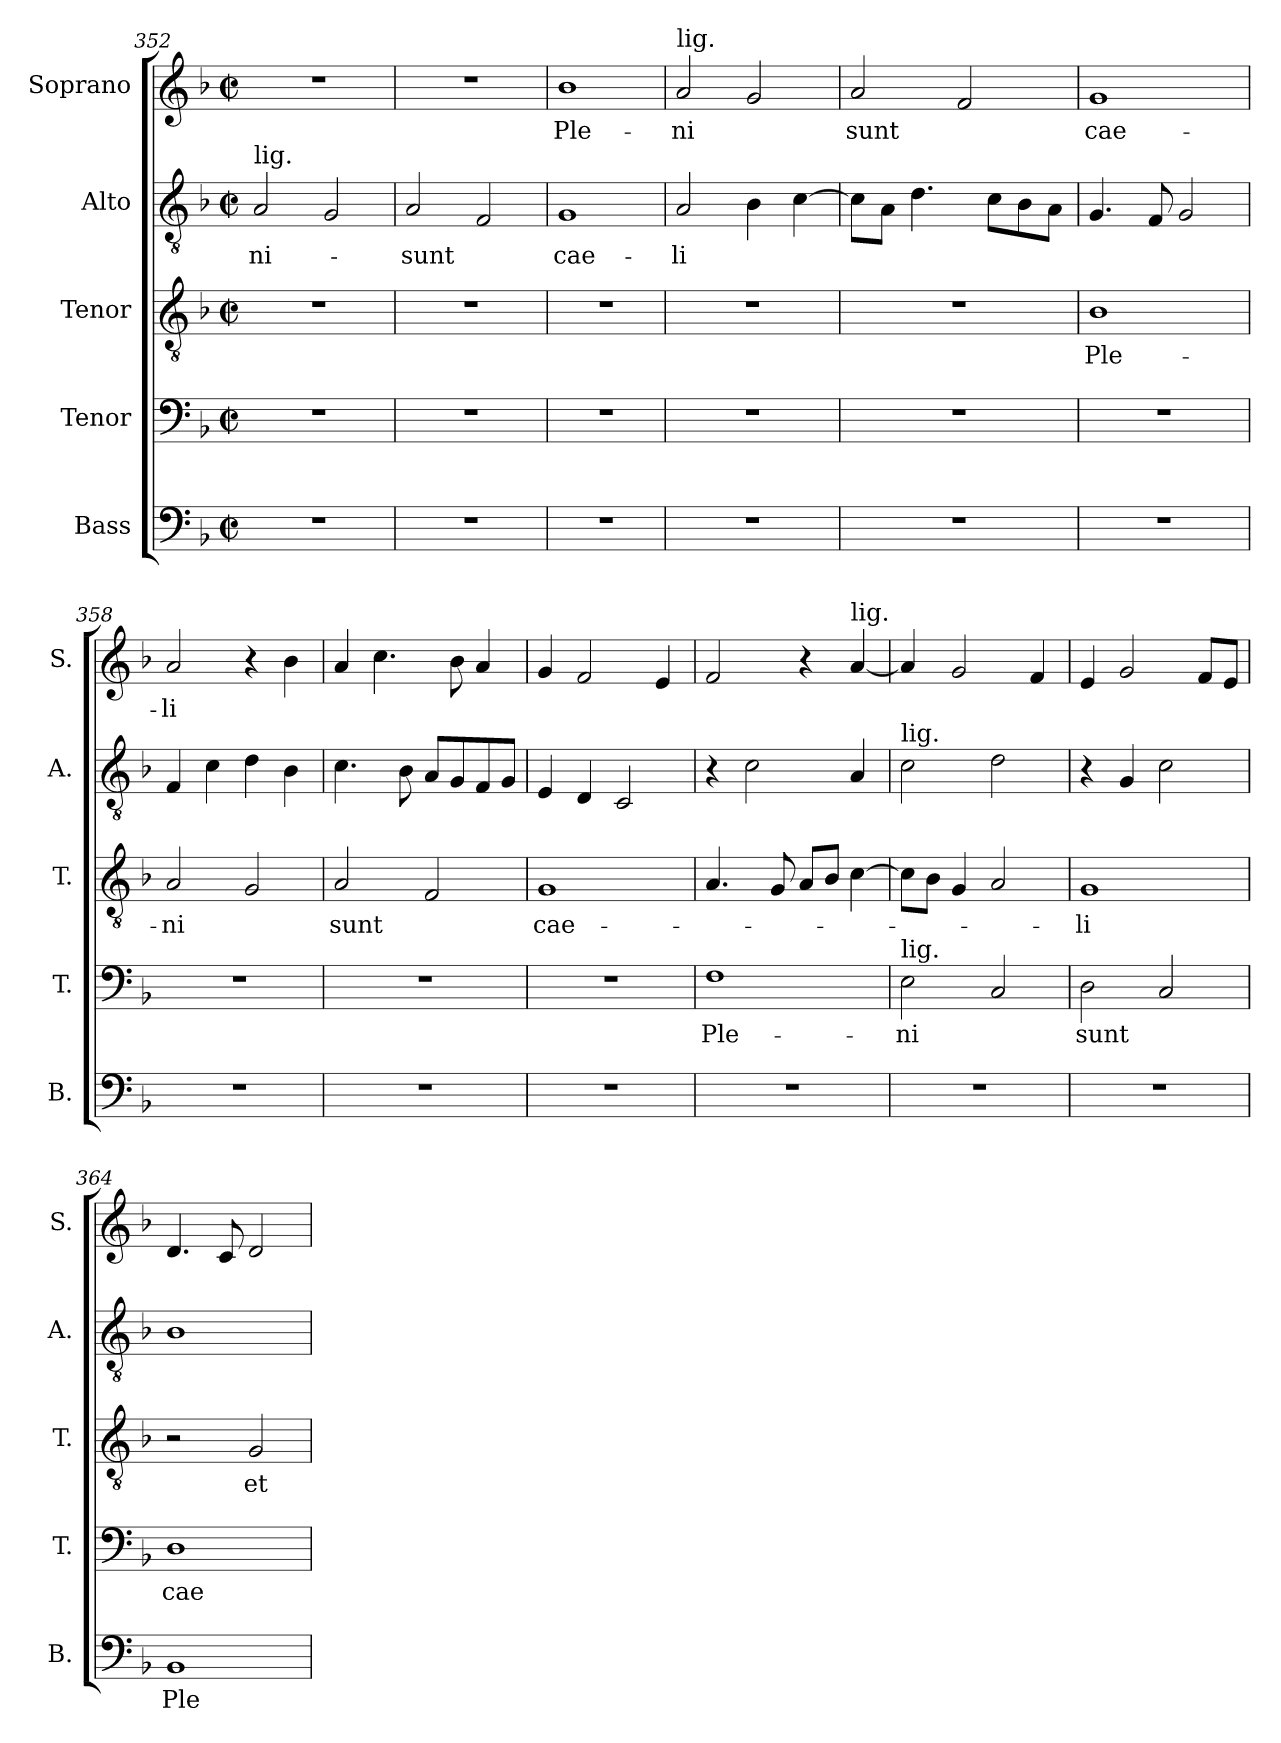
**kern	**text	**kern	**text	**kern	**text	**kern	**text	**kern	**text
*part5	*part5	*part4	*part4	*part3	*part3	*part2	*part2	*part1	*part1
*staff5	*staff5	*staff4	*staff4	*staff3	*staff3	*staff2	*staff2	*staff1	*staff1
*I"Bass	*	*I"Tenor	*	*I"Tenor	*	*I"Alto	*	*I"Soprano	*
*I'B.	*	*I'T.	*	*I'T.	*	*I'A.	*	*I'S.	*
*clefF4	*	*clefF4	*	*clefGv2	*	*clefGv2	*	*clefG2	*
*k[b-]	*	*k[b-]	*	*k[b-]	*	*k[b-]	*	*k[b-]	*
*M2/2	*	*M2/2	*	*M2/2	*	*M2/2	*	*M2/2	*
*met(c|)	*	*met(c|)	*	*met(c|)	*	*met(c|)	*	*met(c|)	*
=352	=352	=352	=352	=352	=352	=352	=352	=352	=352
!	!	!	!	!	!	!LO:TX:a:t=lig.	!	!	!
!	!	!	!	!	!	!	!LO:LY:b	!	!
1r	.	1r	.	1r	.	2A/	-ni-	1r	.
.	.	.	.	.	.	2G/	.	.	.
=353	=353	=353	=353	=353	=353	=353	=353	=353	=353
!	!	!	!	!	!	!	!LO:LY:b	!	!
1r	.	1r	.	1r	.	2A/	sunt	1r	.
.	.	.	.	.	.	2F/	.	.	.
=354	=354	=354	=354	=354	=354	=354	=354	=354	=354
!	!	!	!	!	!	!	!LO:LY:b	!	!LO:LY:b
1r	.	1r	.	1r	.	1G	cae-	1b-	Ple-
=355	=355	=355	=355	=355	=355	=355	=355	=355	=355
!	!	!	!	!	!	!	!	!LO:TX:a:t=lig.	!
!	!	!	!	!	!	!	!LO:LY:b	!	!LO:LY:b
1r	.	1r	.	1r	.	2A/	-li	2a/	-ni
.	.	.	.	.	.	4B-\	.	2g/	.
.	.	.	.	.	.	[4c\	.	.	.
!!LO:LB:g=z
=356	=356	=356	=356	=356	=356	=356	=356	=356	=356
!	!	!	!	!	!	!	!	!	!LO:LY:b
1r	.	1r	.	1r	.	8c\L]	.	2a/	-sunt
.	.	.	.	.	.	8A\J	.	.	.
.	.	.	.	.	.	4.d\	.	.	.
.	.	.	.	.	.	.	.	2f/	.
.	.	.	.	.	.	8c\L	.	.	.
.	.	.	.	.	.	8B-\	.	.	.
.	.	.	.	.	.	8A\J	.	.	.
=357	=357	=357	=357	=357	=357	=357	=357	=357	=357
!	!	!	!	!	!LO:LY:b	!	!	!	!LO:LY:b
1r	.	1r	.	1B-	Ple-	4.G/	.	1g	cae-
.	.	.	.	.	.	8F/	.	.	.
.	.	.	.	.	.	2G/	.	.	.
=358	=358	=358	=358	=358	=358	=358	=358	=358	=358
!	!	!	!	!	!LO:LY:b	!	!	!	!LO:LY:b
1r	.	1r	.	2A/	-ni	4F/	.	2a/	-li
.	.	.	.	.	.	4c\	.	.	.
.	.	.	.	2G/	.	4d\	.	4r	.
.	.	.	.	.	.	4B-\	.	4b-\	.
=359	=359	=359	=359	=359	=359	=359	=359	=359	=359
!	!	!	!	!	!LO:LY:b	!	!	!	!
1r	.	1r	.	2A/	sunt	4.c\	.	4a/	.
.	.	.	.	.	.	.	.	4.cc\	.
.	.	.	.	.	.	8B-\	.	.	.
.	.	.	.	2F/	.	8A/L	.	.	.
.	.	.	.	.	.	8G/	.	8b-\	.
.	.	.	.	.	.	8F/	.	4a/	.
.	.	.	.	.	.	8G/J	.	.	.
=360	=360	=360	=360	=360	=360	=360	=360	=360	=360
!	!	!	!	!	!LO:LY:b	!	!	!	!
1r	.	1r	.	1G	cae-	4E/	.	4g/	.
.	.	.	.	.	.	4D/	.	2f/	.
.	.	.	.	.	.	2C/	.	.	.
.	.	.	.	.	.	.	.	4e/	.
=361	=361	=361	=361	=361	=361	=361	=361	=361	=361
!	!	!	!LO:LY:b	!	!	!	!	!	!
1r	.	1F	Ple-	4.A/	.	4r	.	2f/	.
.	.	.	.	.	.	2c\	.	.	.
.	.	.	.	8G/	.	.	.	.	.
.	.	.	.	8A/L	.	.	.	4r	.
.	.	.	.	8B-/J	.	.	.	.	.
!	!	!	!	!	!	!	!	!LO:TX:a:t=lig.	!
.	.	.	.	[4c\	.	4A/	.	[4a/	.
!!LO:PB:g=z
=362	=362	=362	=362	=362	=362	=362	=362	=362	=362
!	!	!	!	!	!	!LO:TX:a:t=lig.	!	!	!
!	!	!LO:TX:a:t=lig.	!	!	!	!	!	!	!
!	!	!	!LO:LY:b	!	!	!	!	!	!
1r	.	2E\	-ni	8c\L]	.	2c\	.	4a/]	.
.	.	.	.	8B-\J	.	.	.	.	.
.	.	.	.	4G/	.	.	.	2g/	.
.	.	2C/	.	2A/	.	2d\	.	.	.
.	.	.	.	.	.	.	.	4f/	.
=363	=363	=363	=363	=363	=363	=363	=363	=363	=363
!	!	!	!LO:LY:b	!	!LO:LY:b	!	!	!	!
1r	.	2D\	-sunt	1G	li	4r	.	4e/	.
.	.	.	.	.	.	4G/	.	2g/	.
.	.	2C/	.	.	.	2c\	.	.	.
.	.	.	.	.	.	.	.	8f/L	.
.	.	.	.	.	.	.	.	8e/J	.
=364	=364	=364	=364	=364	=364	=364	=364	=364	=364
!	!LO:LY:b	!	!LO:LY:b	!	!	!	!	!	!
1BB-	Ple-	1D	cae	2r	.	1B-	.	4.d/	.
.	.	.	.	.	.	.	.	8c/	.
!	!	!	!	!	!LO:LY:b	!	!	!	!
.	.	.	.	2G/	et	.	.	2d/	.
=	=	=	=	=	=	=	=	=	=
*-	*-	*-	*-	*-	*-	*-	*-	*-	*-
